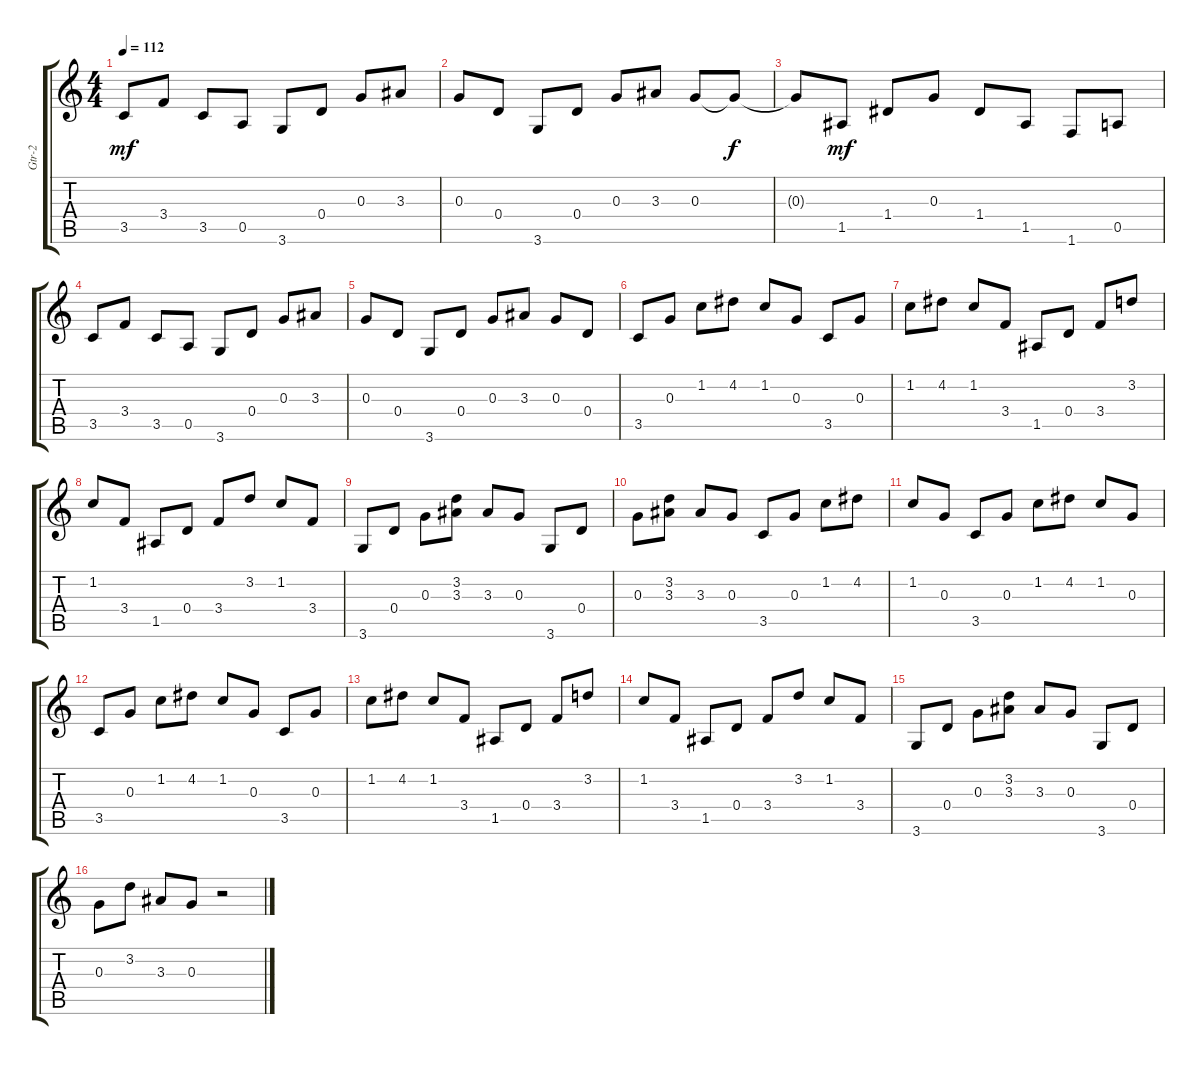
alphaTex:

\track ("Gtr-2" "Gtr-2") {instrument acousticguitarsteel}
\staff {score tabs}
\tuning (E4 B3 G3 D3 A2 E2) {hide}
\ts (4 4)
\tempo 112
\clef g2
\ks c
3.5.8{dy mf} 3.4.8 3.5.8 0.5.8 3.6.8 0.4.8 0.3.8 3.3.8 |
0.3.8 0.4.8 3.6.8 0.4.8 0.3.8 3.3.8 0.3.8 0.3{t}.8{dy f} |
0.3{t}.8 1.5.8{dy mf} 1.4.8 0.3.8 1.4.8 1.5.8 1.6.8 0.5.8 |
3.5.8 3.4.8 3.5.8 0.5.8 3.6.8 0.4.8 0.3.8 3.3.8 |
0.3.8 0.4.8 3.6.8 0.4.8 0.3.8 3.3.8 0.3.8 0.4.8 |
3.5.8 0.3.8 1.2.8 4.2.8 1.2.8 0.3.8 3.5.8 0.3.8 |
1.2.8 4.2.8 1.2.8 3.4.8 1.5.8 0.4.8 3.4.8 3.2.8 |
1.2.8 3.4.8 1.5.8 0.4.8 3.4.8 3.2.8 1.2.8 3.4.8 |
3.6.8 0.4.8 0.3.8 (3.2 3.3).8 3.3.8 0.3.8 3.6.8 0.4.8 |
0.3.8 (3.2 3.3).8 3.3.8 0.3.8 3.5.8 0.3.8 1.2.8 4.2.8 |
1.2.8 0.3.8 3.5.8 0.3.8 1.2.8 4.2.8 1.2.8 0.3.8 |
3.5.8 0.3.8 1.2.8 4.2.8 1.2.8 0.3.8 3.5.8 0.3.8 |
1.2.8 4.2.8 1.2.8 3.4.8 1.5.8 0.4.8 3.4.8 3.2.8 |
1.2.8 3.4.8 1.5.8 0.4.8 3.4.8 3.2.8 1.2.8 3.4.8 |
3.6.8 0.4.8 0.3.8 (3.2 3.3).8 3.3.8 0.3.8 3.6.8 0.4.8 |
0.3.8 3.2.8 3.3.8 0.3.8 r.2
